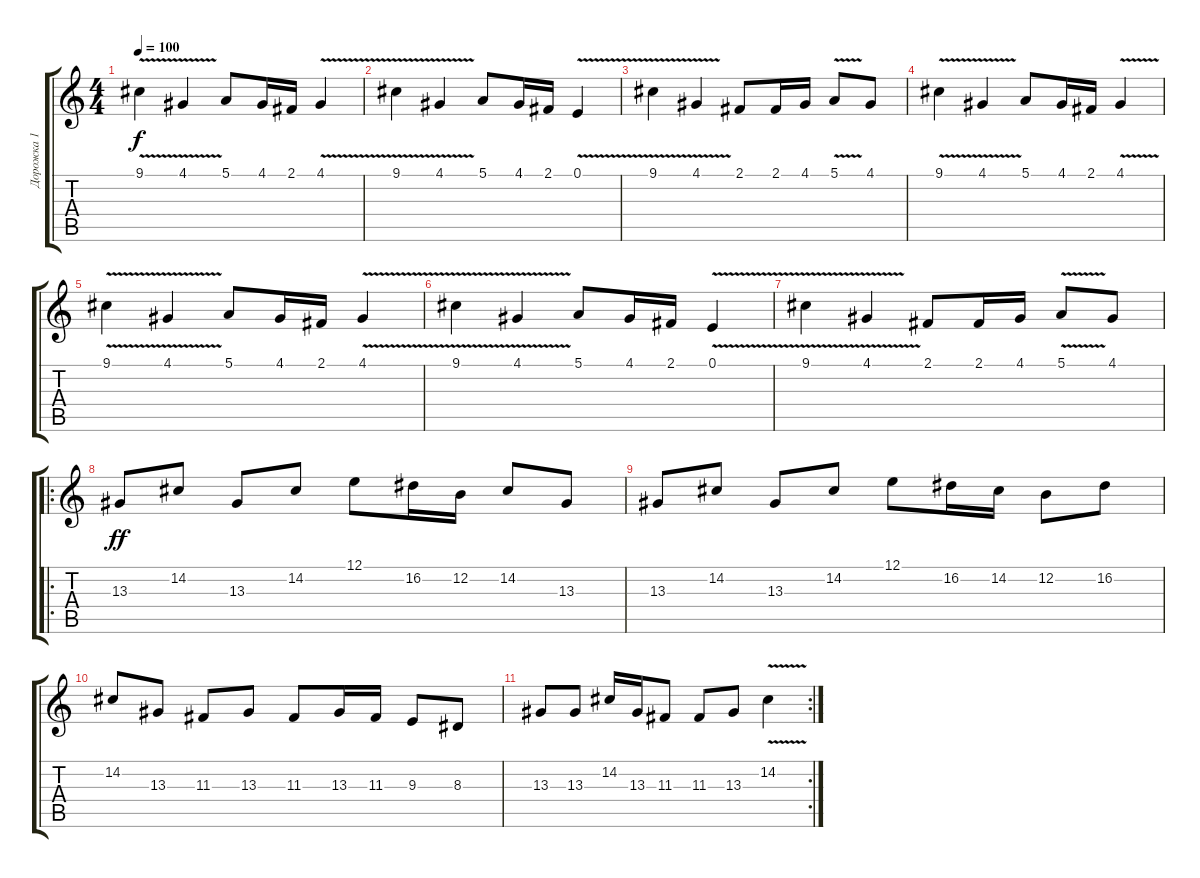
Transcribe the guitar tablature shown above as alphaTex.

\track ("Дорожка 1" "Дорожка 1") {instrument piccolo}
\staff {score tabs}
\tuning (E4 B3 G3 D3 A2 E2) {hide}
\ts (4 4)
\tempo 100
\clef g2
\ks c
9.1{v}.4{dy f} 4.1{v}.4 5.1.8 4.1.16 2.1.16 4.1{v}.4 |
9.1{v}.4 4.1{v}.4 5.1.8 4.1.16 2.1.16 0.1{v}.4 |
9.1{v}.4 4.1{v}.4 2.1.8 2.1.16 4.1.16 5.1{v}.8 4.1.8 |
9.1{v}.4 4.1{v}.4 5.1.8 4.1.16 2.1.16 4.1{v}.4 |
9.1{v}.4 4.1{v}.4 5.1.8 4.1.16 2.1.16 4.1{v}.4 |
9.1{v}.4 4.1{v}.4 5.1.8 4.1.16 2.1.16 0.1{v}.4 |
9.1{v}.4 4.1{v}.4 2.1.8 2.1.16 4.1.16 5.1{v}.8 4.1.8 |
\ro
13.3.8{dy ff} 14.2.8 13.3.8 14.2.8 12.1.8 16.2.16 12.2.16 14.2.8 13.3.8 |
13.3.8 14.2.8 13.3.8 14.2.8 12.1.8 16.2.16 14.2.16 12.2.8 16.2.8 |
14.2.8 13.3.8 11.3.8 13.3.8 11.3.8 13.3.16 11.3.16 9.3.8 8.3.8 |
\rc 2
13.3.8 13.3.8 14.2.16 13.3.16 11.3.8 11.3.8 13.3.8 14.2{v}.4
